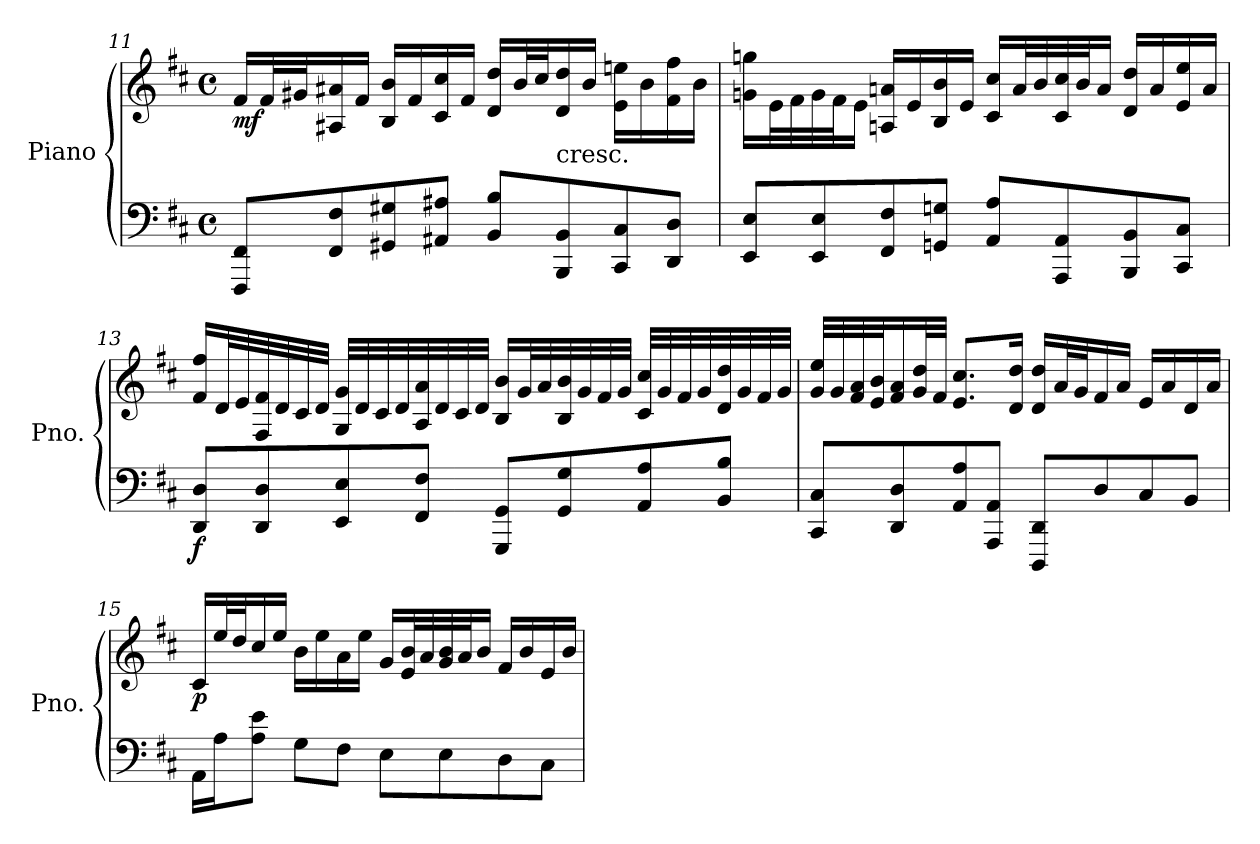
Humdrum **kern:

**kern	**kern	**dynam
*part1	*part1	*part1
*staff2	*staff1	*staff1/2
*I"Piano	*	*
*I'Pno.	*	*
!!LO:LB:g=z
*clefF4	*clefG2	*
*k[f#c#]	*k[f#c#]	*
*M4/4	*M4/4	*
*met(c)	*met(c)	*
=11	=11	=11
!	!	!LO:DY:b
8FFF#/ 8FF#/L	16f#/LL	mf
.	32f#/L	.
.	32g#X/J	.
8FF#/ 8F#/	16A#X/ 16a#X/	.
.	16f#/JJ	.
8GG#X/ 8G#X/	16B/ 16b/LL	.
.	16f#/	.
8AA#X/ 8A#X/J	16c#/ 16cc#/	.
.	16f#/JJ	.
8BB/ 8B/L	16d/ 16dd/LL	.
.	32b/L	.
.	32cc#/J	.
!	!LO:TX:b:t=cresc.	!
8BBB/ 8BB/	16d/ 16dd/	.
.	16b/JJ	.
8CC#/ 8C#/	16e\ 16een\LL	.
.	16b\	.
8DD/ 8D/J	16f#\ 16ff#\	.
.	16b\JJ	.
=12	=12	=12
8EE/ 8E/L	16gn\ 16ggn\LL	.
.	32e\L	.
.	32f#\	.
8EE/ 8E/	32g\	.
.	32f#\J	.
.	16e\JJ	.
8FF#/ 8F#/	16An/ 16an/LL	.
.	16e/	.
8GGn/ 8Gn/J	16B/ 16b/	.
.	16e/JJ	.
8AA/ 8A/L	16c#/ 16cc#/LL	.
.	32a/L	.
.	32b/	.
8AAA/ 8AA/	32c#/ 32cc#/	.
.	32b/J	.
.	16a/JJ	.
8BBB/ 8BB/	16d/ 16dd/LL	.
.	16a/	.
8CC#/ 8C#/J	16e/ 16ee/	.
.	16a/JJ	.
!!LO:PB:g=z
=13	=13	=13
!	!	!LO:DY:b=2
8DD/ 8D/L	16f#/ 16ff#/LL	f
.	32d/L	.
.	32e/	.
8DD/ 8D/	32F#/ 32f#/	.
.	32d/	.
.	32c#/	.
.	32d/JJJ	.
8EE/ 8E/	32G/ 32g/LLL	.
.	32d/	.
.	32c#/	.
.	32d/	.
8FF#/ 8F#/J	32A/ 32a/	.
.	32d/	.
.	32c#/	.
.	32d/JJJ	.
8GGG/ 8GG/L	16B/ 16b/LL	.
.	32g/L	.
.	32a/	.
8GG/ 8G/	32B/ 32b/	.
.	32g/	.
.	32f#/	.
.	32g/JJJ	.
8AA/ 8A/	32c#/ 32cc#/LLL	.
.	32g/	.
.	32f#/	.
.	32g/	.
8BB/ 8B/J	32d/ 32dd/	.
.	32g/	.
.	32f#/	.
.	32g/JJJ	.
=14	=14	=14
8CC#/ 8C#/L	32g/ 32ee/LLL	.
.	32g/	.
.	32f#/ 32a/	.
.	32e/ 32b/J	.
8DD/ 8D/	16f#/ 16a/	.
.	32g/ 32dd/L	.
.	32f#/JJJ	.
8AA/ 8A/	8.e/ 8.cc#/L	.
8AAA/ 8AA/J	.	.
.	16d/ 16dd/Jk	.
8DDD/ 8DD/L	16d/ 16dd/LL	.
.	32a/L	.
.	32g/J	.
8D/	16f#/	.
.	16a/JJ	.
8C#/	16e/LL	.
.	16a/	.
8BB/J	16d/	.
.	16a/JJ	.
!!LO:LB:g=z
=15	=15	=15
!	!	!LO:DY:b
16AA\LL	16c#/LL	p
16A\J	32ee/L	.
.	32dd/J	.
8A\ 8e\J	16cc#/	.
.	16ee/JJ	.
8G\L	16b\LL	.
.	16ee\	.
8F#\J	16a\	.
.	16ee\JJ	.
8E\L	16g/LL	.
.	32e/ 32b/L	.
.	32a/	.
8E\	32g/ 32b/	.
.	32a/J	.
.	16b/JJ	.
8D\	16f#/LL	.
.	16b/	.
8C#\J	16e/	.
.	16b/JJ	.
=	=	=
*-	*-	*-
